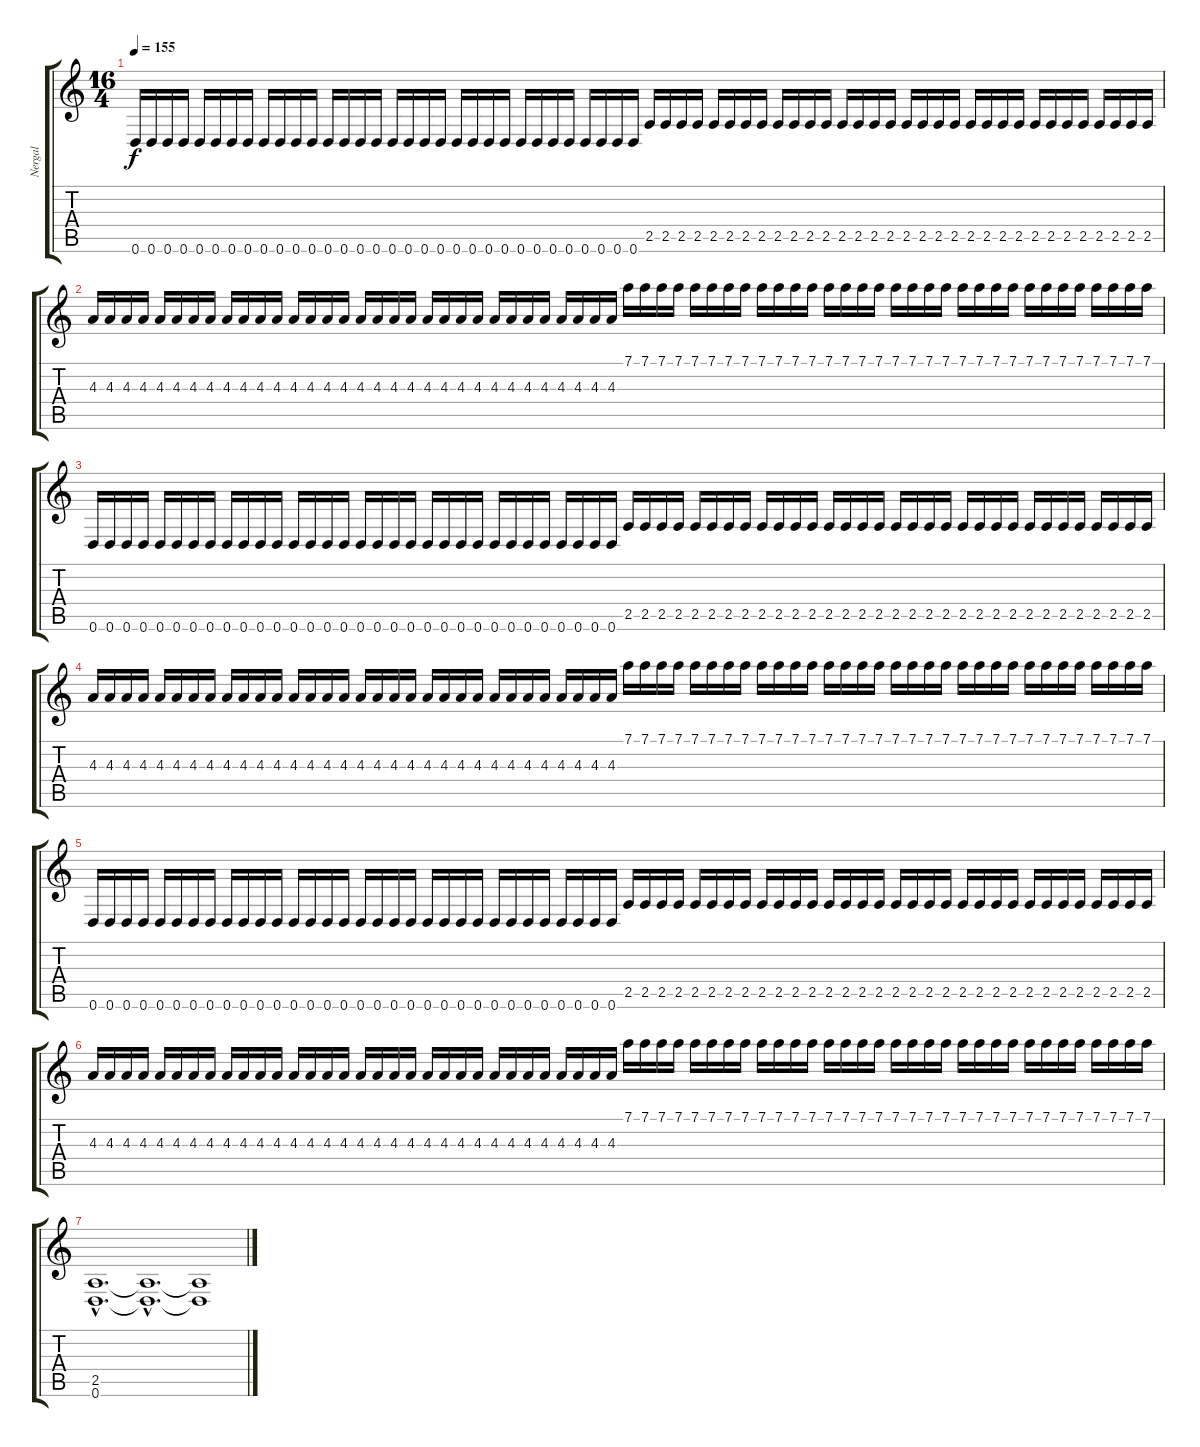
\track ("Nergal" "Nergal") {instrument distortionguitar}
\staff {score tabs}
\tuning (D4 A3 F3 C3 G2 D2) {hide}
\ts (16 4)
\tempo 155
\clef g2
\ks c
0.6.16{dy f} 0.6.16 0.6.16 0.6.16 0.6.16 0.6.16 0.6.16 0.6.16 0.6.16 0.6.16 0.6.16 0.6.16 0.6.16 0.6.16 0.6.16 0.6.16 0.6.16 0.6.16 0.6.16 0.6.16 0.6.16 0.6.16 0.6.16 0.6.16 0.6.16 0.6.16 0.6.16 0.6.16 0.6.16 0.6.16 0.6.16 0.6.16 2.5.16 2.5.16 2.5.16 2.5.16 2.5.16 2.5.16 2.5.16 2.5.16 2.5.16 2.5.16 2.5.16 2.5.16 2.5.16 2.5.16 2.5.16 2.5.16 2.5.16 2.5.16 2.5.16 2.5.16 2.5.16 2.5.16 2.5.16 2.5.16 2.5.16 2.5.16 2.5.16 2.5.16 2.5.16 2.5.16 2.5.16 2.5.16 |
4.3.16 4.3.16 4.3.16 4.3.16 4.3.16 4.3.16 4.3.16 4.3.16 4.3.16 4.3.16 4.3.16 4.3.16 4.3.16 4.3.16 4.3.16 4.3.16 4.3.16 4.3.16 4.3.16 4.3.16 4.3.16 4.3.16 4.3.16 4.3.16 4.3.16 4.3.16 4.3.16 4.3.16 4.3.16 4.3.16 4.3.16 4.3.16 7.1.16 7.1.16 7.1.16 7.1.16 7.1.16 7.1.16 7.1.16 7.1.16 7.1.16 7.1.16 7.1.16 7.1.16 7.1.16 7.1.16 7.1.16 7.1.16 7.1.16 7.1.16 7.1.16 7.1.16 7.1.16 7.1.16 7.1.16 7.1.16 7.1.16 7.1.16 7.1.16 7.1.16 7.1.16 7.1.16 7.1.16 7.1.16 |
0.6.16 0.6.16 0.6.16 0.6.16 0.6.16 0.6.16 0.6.16 0.6.16 0.6.16 0.6.16 0.6.16 0.6.16 0.6.16 0.6.16 0.6.16 0.6.16 0.6.16 0.6.16 0.6.16 0.6.16 0.6.16 0.6.16 0.6.16 0.6.16 0.6.16 0.6.16 0.6.16 0.6.16 0.6.16 0.6.16 0.6.16 0.6.16 2.5.16 2.5.16 2.5.16 2.5.16 2.5.16 2.5.16 2.5.16 2.5.16 2.5.16 2.5.16 2.5.16 2.5.16 2.5.16 2.5.16 2.5.16 2.5.16 2.5.16 2.5.16 2.5.16 2.5.16 2.5.16 2.5.16 2.5.16 2.5.16 2.5.16 2.5.16 2.5.16 2.5.16 2.5.16 2.5.16 2.5.16 2.5.16 |
4.3.16 4.3.16 4.3.16 4.3.16 4.3.16 4.3.16 4.3.16 4.3.16 4.3.16 4.3.16 4.3.16 4.3.16 4.3.16 4.3.16 4.3.16 4.3.16 4.3.16 4.3.16 4.3.16 4.3.16 4.3.16 4.3.16 4.3.16 4.3.16 4.3.16 4.3.16 4.3.16 4.3.16 4.3.16 4.3.16 4.3.16 4.3.16 7.1.16 7.1.16 7.1.16 7.1.16 7.1.16 7.1.16 7.1.16 7.1.16 7.1.16 7.1.16 7.1.16 7.1.16 7.1.16 7.1.16 7.1.16 7.1.16 7.1.16 7.1.16 7.1.16 7.1.16 7.1.16 7.1.16 7.1.16 7.1.16 7.1.16 7.1.16 7.1.16 7.1.16 7.1.16 7.1.16 7.1.16 7.1.16 |
0.6.16 0.6.16 0.6.16 0.6.16 0.6.16 0.6.16 0.6.16 0.6.16 0.6.16 0.6.16 0.6.16 0.6.16 0.6.16 0.6.16 0.6.16 0.6.16 0.6.16 0.6.16 0.6.16 0.6.16 0.6.16 0.6.16 0.6.16 0.6.16 0.6.16 0.6.16 0.6.16 0.6.16 0.6.16 0.6.16 0.6.16 0.6.16 2.5.16 2.5.16 2.5.16 2.5.16 2.5.16 2.5.16 2.5.16 2.5.16 2.5.16 2.5.16 2.5.16 2.5.16 2.5.16 2.5.16 2.5.16 2.5.16 2.5.16 2.5.16 2.5.16 2.5.16 2.5.16 2.5.16 2.5.16 2.5.16 2.5.16 2.5.16 2.5.16 2.5.16 2.5.16 2.5.16 2.5.16 2.5.16 |
4.3.16 4.3.16 4.3.16 4.3.16 4.3.16 4.3.16 4.3.16 4.3.16 4.3.16 4.3.16 4.3.16 4.3.16 4.3.16 4.3.16 4.3.16 4.3.16 4.3.16 4.3.16 4.3.16 4.3.16 4.3.16 4.3.16 4.3.16 4.3.16 4.3.16 4.3.16 4.3.16 4.3.16 4.3.16 4.3.16 4.3.16 4.3.16 7.1.16 7.1.16 7.1.16 7.1.16 7.1.16 7.1.16 7.1.16 7.1.16 7.1.16 7.1.16 7.1.16 7.1.16 7.1.16 7.1.16 7.1.16 7.1.16 7.1.16 7.1.16 7.1.16 7.1.16 7.1.16 7.1.16 7.1.16 7.1.16 7.1.16 7.1.16 7.1.16 7.1.16 7.1.16 7.1.16 7.1.16 7.1.16 |
(2.5{hac} 0.6{hac}).1{d} (2.5{hac t} 0.6{hac t}).1{d} (2.5{t} 0.6{t}).1
